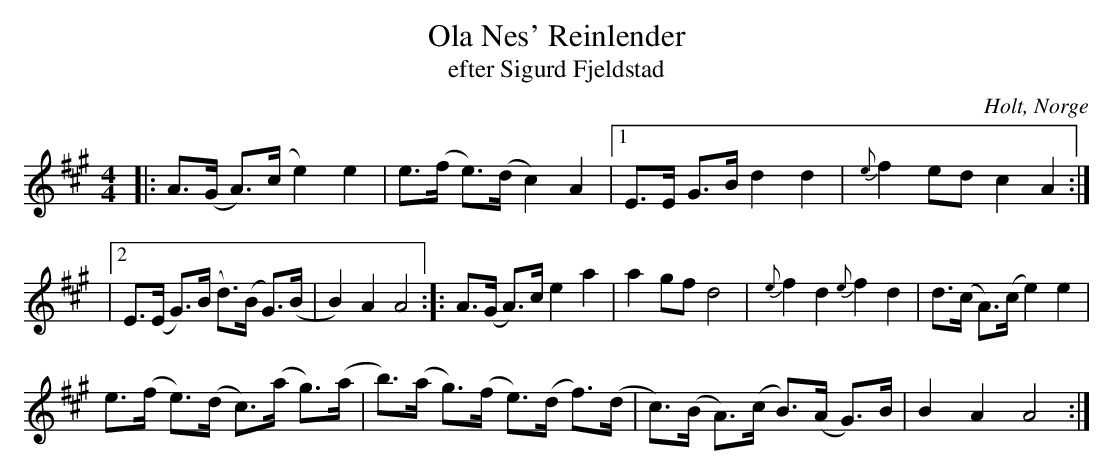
X:1
T:Ola Nes' Reinlender
T:efter Sigurd Fjeldstad
O:Holt, Norge
M:4/4
L:1/8
K:A
|: A>(G A)>(c e2)e2| e>(f e)>(d c2) A2 |1 E>E G>B d2 d2 | {e}f2 ed c2 A2 :|
|2 E>(E G)>(B d)>(B G)>(B | B2) A2 A4 :]: A>(G A)>c e2a2 | a2 gf d4| {e}f2 d2 {e}f2 d2 | d>(c A)>(c e2) e2 |
 e>(f e)>(d c)>(a g)>(a | b)>(a g)>(f e)>(d f)>(d | c)>(B A)>(c B)>(A G)>B | B2 A2 A4 :|
